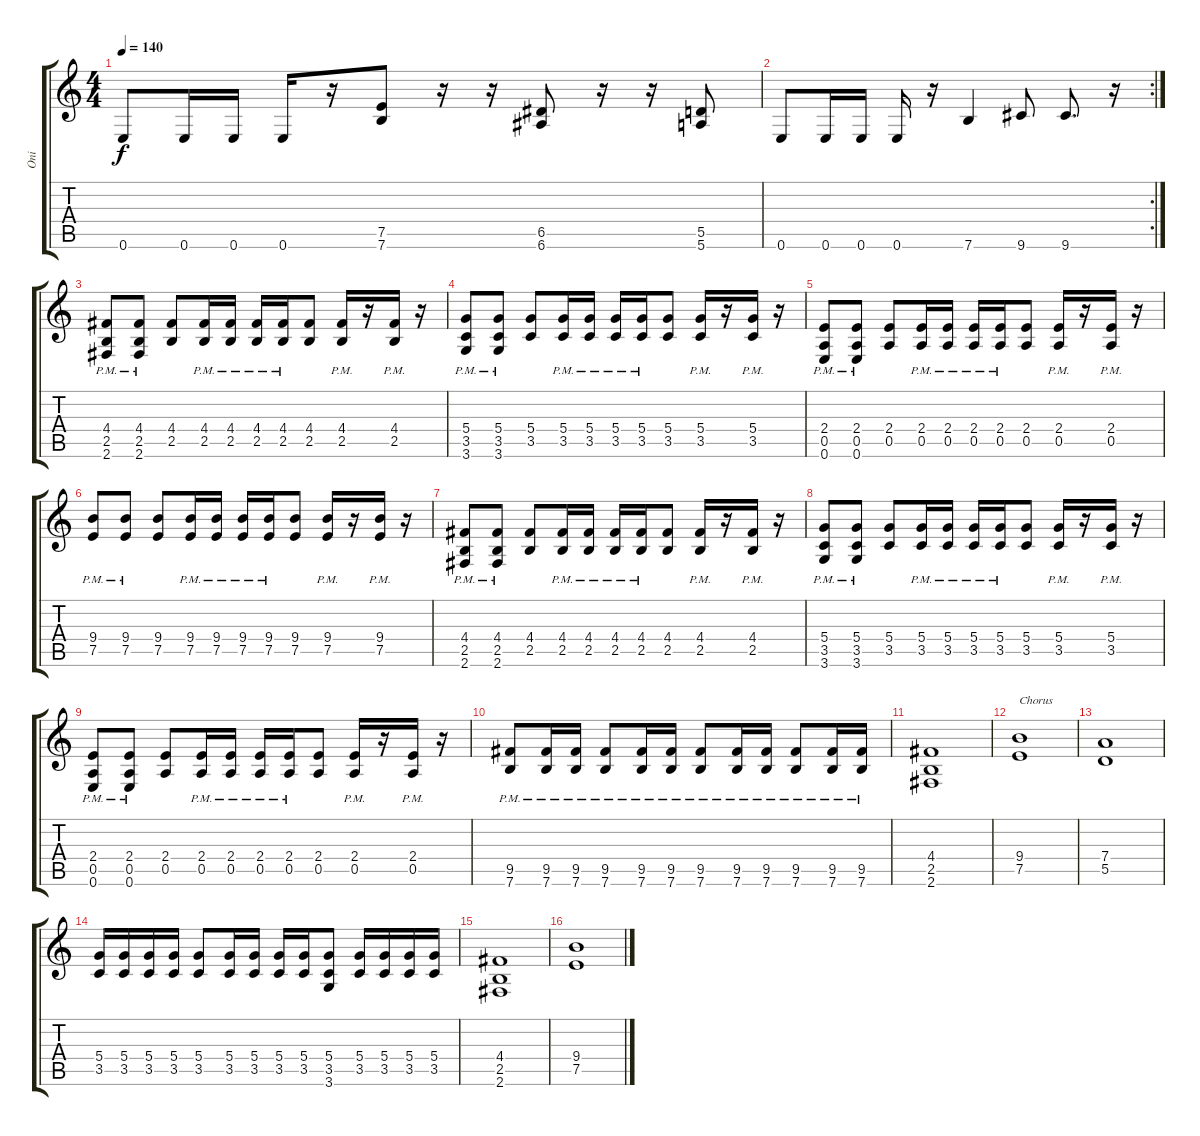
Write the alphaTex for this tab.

\track ("Oni" "Oni") {instrument overdrivenguitar}
\staff {score tabs}
\tuning (E4 B3 G3 D3 A2 E2) {hide}
\ts (4 4)
\tempo 140
\clef g2
\ks c
0.6.8{dy f} 0.6.16 0.6.16 0.6.16 r.16 (7.5 7.6).8 r.16 r.16 (6.5 6.6).8 r.16 r.16 (5.5 5.6).8 |
\rc 2
0.6.8 0.6.16 0.6.16 0.6.16 r.16 7.6.4 9.6.8 9.6.8{d} r.16 |
(4.4{pm} 2.5{pm} 2.6{pm}).8 (4.4{pm} 2.5{pm} 2.6{pm}).8 (4.4 2.5).8 (4.4{pm} 2.5{pm}).16 (4.4{pm} 2.5{pm}).16 (4.4{pm} 2.5{pm}).16 (4.4{pm} 2.5{pm}).16 (4.4 2.5).8 (4.4{pm} 2.5{pm}).16 r.16 (4.4{pm} 2.5{pm}).16 r.16 |
(5.4{pm} 3.5{pm} 3.6{pm}).8 (5.4{pm} 3.5{pm} 3.6{pm}).8 (5.4 3.5).8 (5.4{pm} 3.5{pm}).16 (5.4{pm} 3.5{pm}).16 (5.4{pm} 3.5{pm}).16 (5.4{pm} 3.5{pm}).16 (5.4 3.5).8 (5.4{pm} 3.5{pm}).16 r.16 (5.4{pm} 3.5{pm}).16 r.16 |
(2.4{pm} 0.5{pm} 0.6{pm}).8 (2.4{pm} 0.5{pm} 0.6{pm}).8 (2.4 0.5).8 (2.4{pm} 0.5{pm}).16 (2.4{pm} 0.5{pm}).16 (2.4{pm} 0.5{pm}).16 (2.4{pm} 0.5{pm}).16 (2.4 0.5).8 (2.4{pm} 0.5{pm}).16 r.16 (2.4{pm} 0.5{pm}).16 r.16 |
(9.4{pm} 7.5{pm}).8 (9.4{pm} 7.5{pm}).8 (9.4 7.5).8 (9.4{pm} 7.5{pm}).16 (9.4{pm} 7.5{pm}).16 (9.4{pm} 7.5{pm}).16 (9.4{pm} 7.5{pm}).16 (9.4 7.5).8 (9.4{pm} 7.5{pm}).16 r.16 (9.4{pm} 7.5{pm}).16 r.16 |
(4.4{pm} 2.5{pm} 2.6{pm}).8 (4.4{pm} 2.5{pm} 2.6{pm}).8 (4.4 2.5).8 (4.4{pm} 2.5{pm}).16 (4.4{pm} 2.5{pm}).16 (4.4{pm} 2.5{pm}).16 (4.4{pm} 2.5{pm}).16 (4.4 2.5).8 (4.4{pm} 2.5{pm}).16 r.16 (4.4{pm} 2.5{pm}).16 r.16 |
(5.4{pm} 3.5{pm} 3.6{pm}).8 (5.4{pm} 3.5{pm} 3.6{pm}).8 (5.4 3.5).8 (5.4{pm} 3.5{pm}).16 (5.4{pm} 3.5{pm}).16 (5.4{pm} 3.5{pm}).16 (5.4{pm} 3.5{pm}).16 (5.4 3.5).8 (5.4{pm} 3.5{pm}).16 r.16 (5.4{pm} 3.5{pm}).16 r.16 |
(2.4{pm} 0.5{pm} 0.6{pm}).8 (2.4{pm} 0.5{pm} 0.6{pm}).8 (2.4 0.5).8 (2.4{pm} 0.5{pm}).16 (2.4{pm} 0.5{pm}).16 (2.4{pm} 0.5{pm}).16 (2.4{pm} 0.5{pm}).16 (2.4 0.5).8 (2.4{pm} 0.5{pm}).16 r.16 (2.4{pm} 0.5{pm}).16 r.16 |
(9.5{pm} 7.6{pm}).8 (9.5{pm} 7.6{pm}).16 (9.5{pm} 7.6{pm}).16 (9.5{pm} 7.6{pm}).8 (9.5{pm} 7.6{pm}).16 (9.5{pm} 7.6{pm}).16 (9.5{pm} 7.6{pm}).8 (9.5{pm} 7.6{pm}).16 (9.5{pm} 7.6{pm}).16 (9.5{pm} 7.6{pm}).8 (9.5{pm} 7.6{pm}).16 (9.5{pm} 7.6{pm}).16 |
(4.4 2.5 2.6).1 |
(9.4 7.5).1{txt "Chorus"} |
(7.4 5.5).1 |
(5.4 3.5).16 (5.4 3.5).16 (5.4 3.5).16 (5.4 3.5).16 (5.4 3.5).8 (5.4 3.5).16 (5.4 3.5).16 (5.4 3.5).16 (5.4 3.5).16 (5.4 3.5 3.6).8 (5.4 3.5).16 (5.4 3.5).16 (5.4 3.5).16 (5.4 3.5).16 |
(4.4 2.5 2.6).1 |
(9.4 7.5).1
